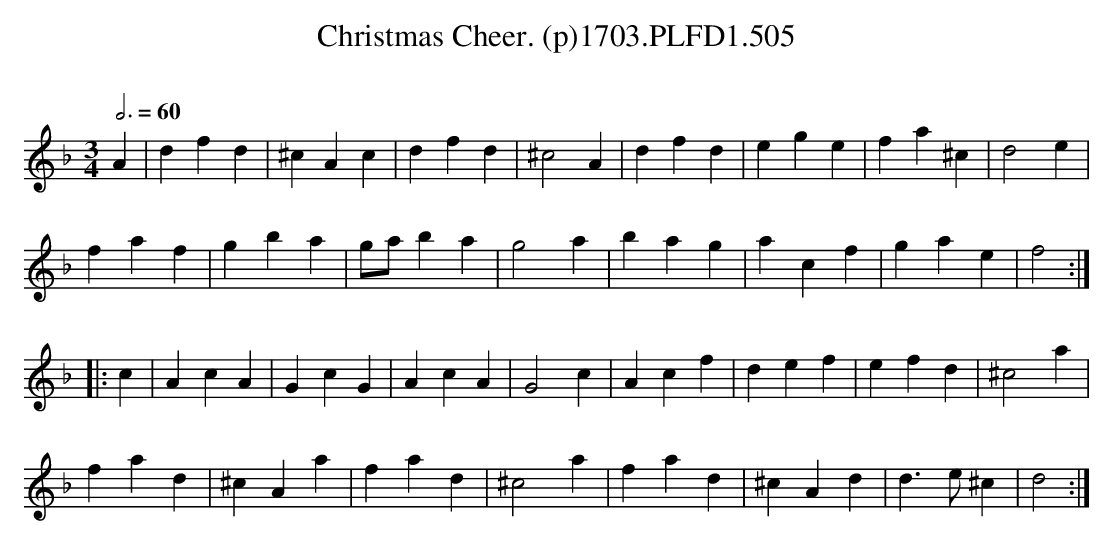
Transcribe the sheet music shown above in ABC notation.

X:1
T:Christmas Cheer. (p)1703.PLFD1.505
M:3/4
L:1/4
Q:3/4=60
O:
K:F
A|dfd|^cAc|dfd|^c2A|dfd|ege|fa^c|d2e|
faf|gba|g/a/ba|g2a|bag|acf|gae|f2:|
|:c|AcA|GcG|AcA|G2c|Acf|def|efd|^c2a|
fad|^cAa|fad|^c2a|fad|^cAd|d>e^c|d2:|
